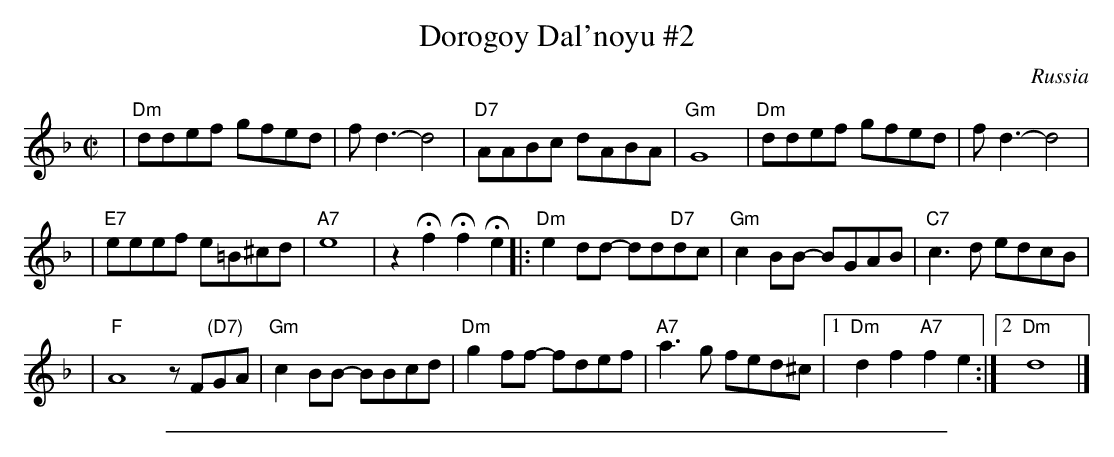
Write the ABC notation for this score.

X:1
T: Dorogoy Dal'noyu #2
O: Russia
M: C|
L: 1/8
K: Dm
| "Dm"ddef gfed \
| fd3- d4 \
| "D7"AABc dABA \
| "Gm"G8 \
| "Dm"ddef gfed \
| fd3- d4 |
| "E7"eeef e=B^cd \
| "A7"e8 \
| z2Hf2 Hf2He2 \
|: "Dm"e2dd- dd"D7"dc \
| "Gm"c2BB- BGAB \
| "C7"c3d edcB |
| "F"A8 zF"(D7)"GA \
| "Gm"c2BB- BBcd \
| "Dm"g2ff- fdef \
| "A7"a3g fed^c \
|1 "Dm"d2f2 "A7"f2e2 \
:|2 "Dm"d8 |]
